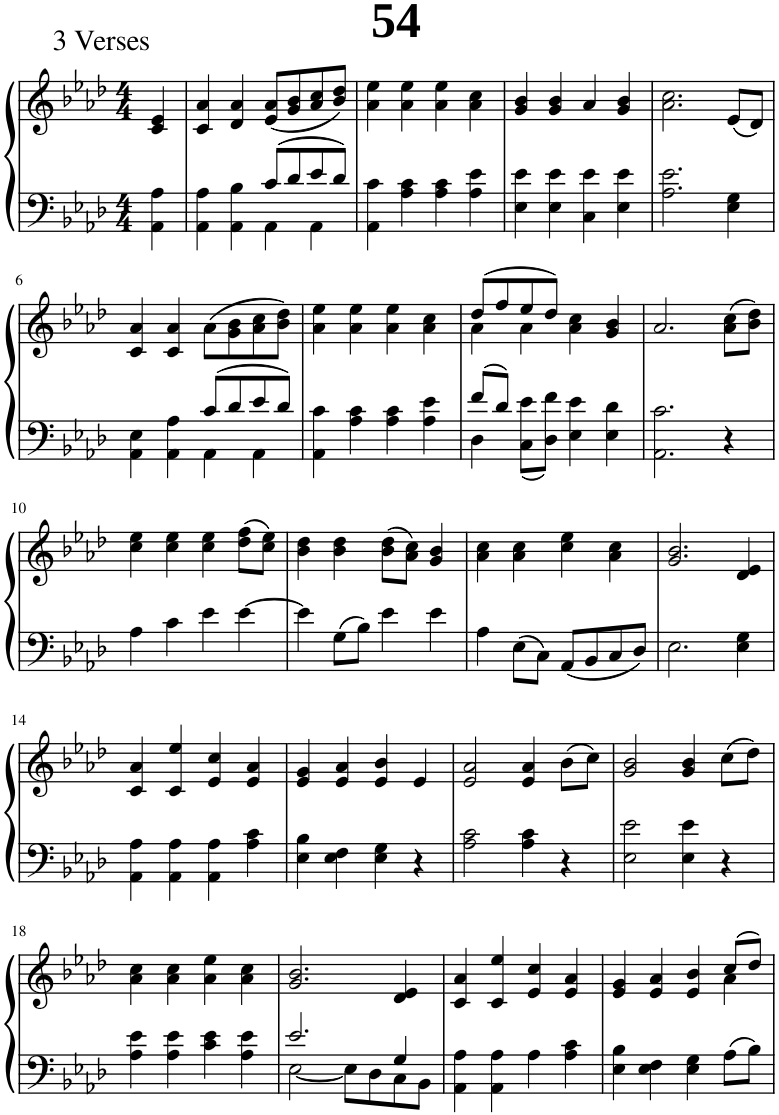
**kern	**kern
*part1	*part1
*staff2	*staff1
*I"Piano	*
*I'Pno.	*
*clefF4	*clefG2
*k[b-e-a-d-]	*k[b-e-a-d-]
*M4/4	*M4/4
=1	=1
4AA-\ 4A-\	4c/ 4e-/
=2	=2
*^	*
2ryy	4AA-\ 4A-\	4c/ 4a-/
.	4AA-\ 4B-\	4d-/ 4a-/
8c/L	4AA-\	(8e-/ 8a-/L
8d-/	.	8g/ 8b-/
8e-/	4AA-\	8a-/ 8cc/
8d-/J	.	8b-/ 8dd-/J)
*v	*v	*
=3	=3
4AA-\ 4c\	4a-\ 4ee-\
4A-\ 4c\	4a-\ 4ee-\
4A-\ 4c\	4a-\ 4ee-\
4A-\ 4e-\	4a-\ 4cc\
=4	=4
4E-\ 4e-\	4g/ 4b-/
4E-\ 4e-\	4g/ 4b-/
4C\ 4e-\	4a-/
4E-\ 4e-\	4g/ 4b-/
=5	=5
2.A-\ 2.e-\	2.a-\ 2.cc\
4E-\ 4G\	(8e-/L
.	8d-/J)
!!LO:LB:g=z
=6	=6
*^	*
2ryy	4AA-\ 4E-\	4c/ 4a-/
.	4AA-\ 4A-\	4c/ 4a-/
8c/L	4AA-\	(8a-\L
8d-/	.	8g\ 8b-\
8e-/	4AA-\	8a-\ 8cc\
8d-/J	.	8b-\ 8dd-\J)
*v	*v	*
=7	=7
4AA-\ 4c\	4a-\ 4ee-\
4A-\ 4c\	4a-\ 4ee-\
4A-\ 4c\	4a-\ 4ee-\
4A-\ 4e-\	4a-\ 4cc\
=8	=8
*^	*^
8f/L	4D-\	(8dd-/L	4a-\
8d-/J	.	8ff/	.
2.ryy	8C\ 8e-\L	8ee-/	4a-\
.	8D-\ 8f\J	8dd-/J)	.
.	4E-\ 4e-\	4a-\ 4cc\	2ryy
.	4E-\ 4d-\	4g/ 4b-/	.
*v	*v	*	*
*	*v	*v
=9	=9
2.AA-\ 2.c\	2.a-/
4r	(8a-\ 8cc\L
.	8b-\ 8dd-\J)
!!LO:LB:g=z
=10	=10
4A-\	4cc\ 4ee-\
4c\	4cc\ 4ee-\
4e-\	4cc\ 4ee-\
[4e-\	(8dd-\ 8ff\L
.	8cc\ 8ee-\J)
=11	=11
4e-\]	4b-\ 4dd-\
8G\L	4b-\ 4dd-\
8B-\J	.
4e-\	(8b-\ 8dd-\L
.	8a-\ 8cc\J)
4e-\	4g/ 4b-/
=12	=12
4A-\	4a-\ 4cc\
8E-\L	4a-\ 4cc\
8C\J	.
8AA-/L	4cc\ 4ee-\
8BB-/	.
8C/	4a-\ 4cc\
8D-/J	.
=13	=13
2.E-\	2.g/ 2.b-/
4E-\ 4G\	4d-/ 4e-/
!!LO:LB:g=z
=14	=14
4AA-\ 4A-\	4c/ 4a-/
4AA-\ 4A-\	4c/ 4ee-/
4AA-\ 4A-\	4e-/ 4cc/
4A-\ 4c\	4e-/ 4a-/
=15	=15
4E-\ 4B-\	4e-/ 4g/
4E-\ 4F\	4e-/ 4a-/
4E-\ 4G\	4e-/ 4b-/
4r	4e-/
=16	=16
2A-\ 2c\	2e-/ 2a-/
4A-\ 4c\	4e-/ 4a-/
4r	(8b-\L
.	8cc\J)
=17	=17
2E-\ 2e-\	2g/ 2b-/
4E-\ 4e-\	4g/ 4b-/
4r	(8cc\L
.	8dd-\J)
!!LO:LB:g=z
=18	=18
4A-\ 4e-\	4a-\ 4cc\
4A-\ 4e-\	4a-\ 4cc\
4c\ 4e-\	4a-\ 4ee-\
4A-\ 4e-\	4a-\ 4cc\
=19	=19
*^	*
2.e-/	[2E-\	2.g/ 2.b-/
.	8E-\L]	.
.	8D-\	.
4G/	8C\	4d-/ 4e-/
.	8BB-\J	.
*v	*v	*
=20	=20
4AA-\ 4A-\	4c/ 4a-/
4AA-\ 4A-\	4c/ 4ee-/
4A-\	4e-/ 4cc/
4A-\ 4c\	4e-/ 4a-/
=21	=21
*	*^
4E-\ 4B-\	4e-/ 4g/	2.ryy
4E-\ 4F\	4e-/ 4a-/	.
4E-\ 4G\	4e-/ 4b-/	.
8A-\L	(8cc/L	4a-\
8B-\J	8dd-/J)	.
*	*v	*v
=	=
*-	*-
